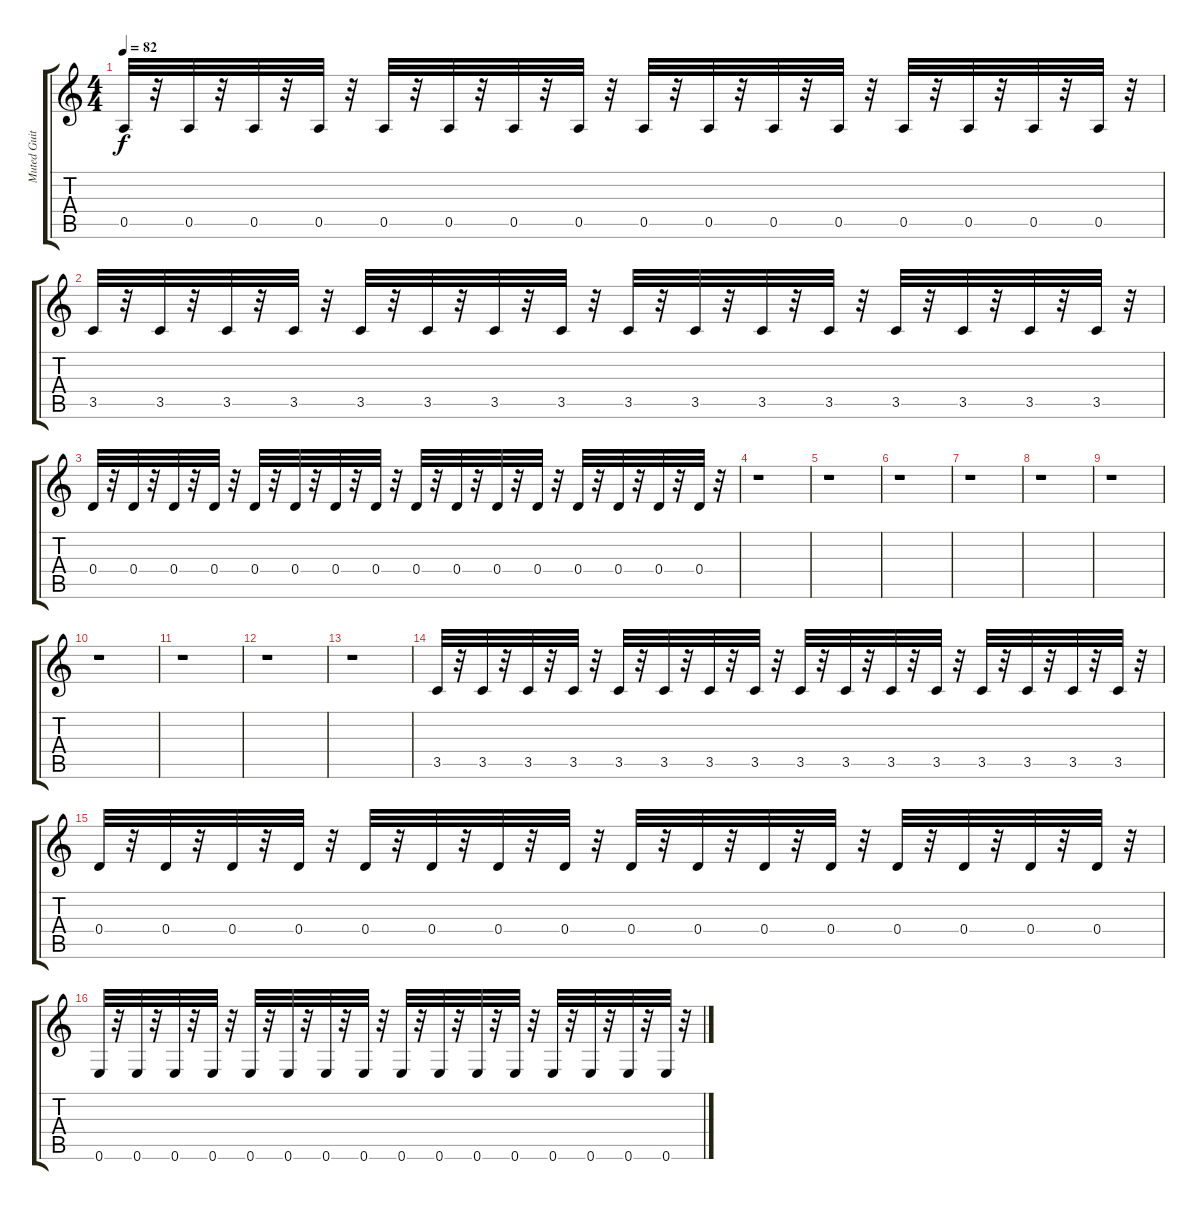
\track ("Muted Guitar (Jasha)" "Muted Guit") {instrument electricguitarmuted}
\staff {score tabs}
\tuning (E4 B3 G3 D3 A2 E2) {hide}
\ts (4 4)
\tempo 82
\clef g2
\ks c
0.5.32{dy f} r.32 0.5.32 r.32 0.5.32 r.32 0.5.32 r.32 0.5.32 r.32 0.5.32 r.32 0.5.32 r.32 0.5.32 r.32 0.5.32 r.32 0.5.32 r.32 0.5.32 r.32 0.5.32 r.32 0.5.32 r.32 0.5.32 r.32 0.5.32 r.32 0.5.32 r.32 |
3.5.32 r.32 3.5.32 r.32 3.5.32 r.32 3.5.32 r.32 3.5.32 r.32 3.5.32 r.32 3.5.32 r.32 3.5.32 r.32 3.5.32 r.32 3.5.32 r.32 3.5.32 r.32 3.5.32 r.32 3.5.32 r.32 3.5.32 r.32 3.5.32 r.32 3.5.32 r.32 |
0.4.32 r.32 0.4.32 r.32 0.4.32 r.32 0.4.32 r.32 0.4.32 r.32 0.4.32 r.32 0.4.32 r.32 0.4.32 r.32 0.4.32 r.32 0.4.32 r.32 0.4.32 r.32 0.4.32 r.32 0.4.32 r.32 0.4.32 r.32 0.4.32 r.32 0.4.32 r.32 |
r.1 |
r.1 |
r.1 |
r.1 |
r.1 |
r.1 |
r.1 |
r.1 |
r.1 |
r.1 |
3.5.32 r.32 3.5.32 r.32 3.5.32 r.32 3.5.32 r.32 3.5.32 r.32 3.5.32 r.32 3.5.32 r.32 3.5.32 r.32 3.5.32 r.32 3.5.32 r.32 3.5.32 r.32 3.5.32 r.32 3.5.32 r.32 3.5.32 r.32 3.5.32 r.32 3.5.32 r.32 |
0.4.32 r.32 0.4.32 r.32 0.4.32 r.32 0.4.32 r.32 0.4.32 r.32 0.4.32 r.32 0.4.32 r.32 0.4.32 r.32 0.4.32 r.32 0.4.32 r.32 0.4.32 r.32 0.4.32 r.32 0.4.32 r.32 0.4.32 r.32 0.4.32 r.32 0.4.32 r.32 |
0.6.32 r.32 0.6.32 r.32 0.6.32 r.32 0.6.32 r.32 0.6.32 r.32 0.6.32 r.32 0.6.32 r.32 0.6.32 r.32 0.6.32 r.32 0.6.32 r.32 0.6.32 r.32 0.6.32 r.32 0.6.32 r.32 0.6.32 r.32 0.6.32 r.32 0.6.32 r.32
